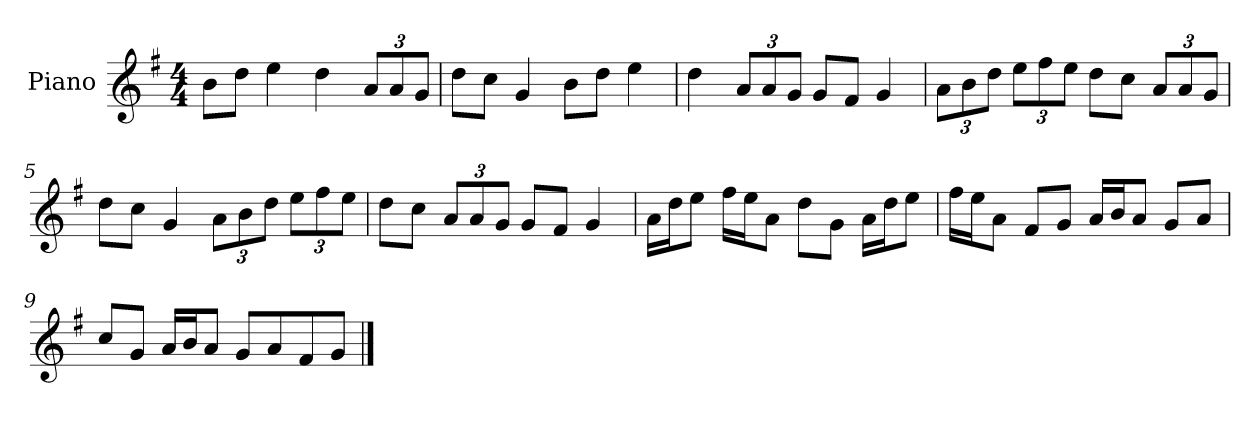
**kern
*part1
*staff1
*I"Piano
*I'P-no
*clefG2
*k[f#]
*M4/4
*MM90
=1
8b\L
8dd\J
4ee\
4dd\
*Xbrackettup
12a/L
12a/
12g/J
=2
8dd\L
8cc\J
4g/
8b\L
8dd\J
4ee\
=3
4dd\
12a/L
12a/
12g/J
8g/L
8f#/J
4g/
=4
12a\L
12b\
12dd\J
12ee\L
12ff#\
12ee\J
8dd\L
8cc\J
12a/L
12a/
12g/J
=5
8dd\L
8cc\J
4g/
12a\L
12b\
12dd\J
12ee\L
12ff#\
12ee\J
!!LO:LB:g=z
=6
8dd\L
8cc\J
12a/L
12a/
12g/J
8g/L
8f#/J
4g/
=7
16a\LL
16dd\J
8ee\J
16ff#\LL
16ee\J
8a\J
8dd\L
8g\J
16a\LL
16dd\J
8ee\J
=8
16ff#\LL
16ee\J
8a\J
8f#/L
8g/J
16a/LL
16b/J
8a/J
8g/L
8a/J
=9
8cc/L
8g/J
16a/LL
16b/J
8a/J
8g/L
8a/
8f#/
8g/J
==
*-
